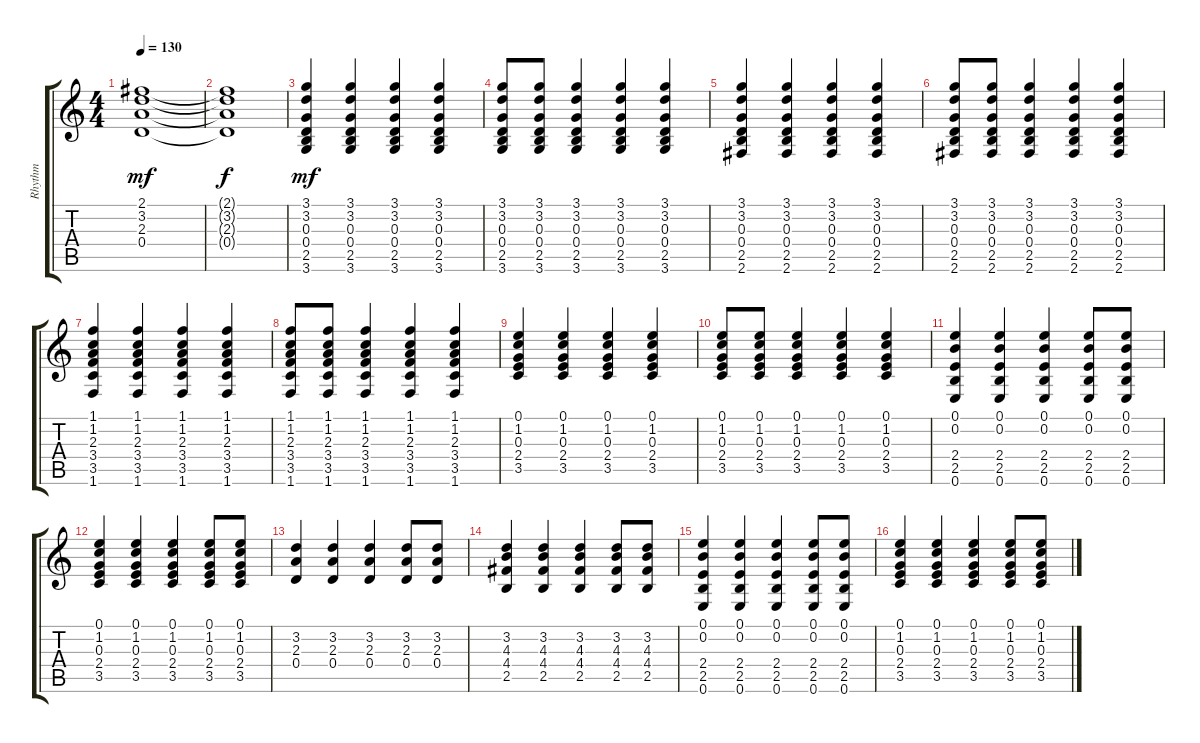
\track ("Rhythm" "Rhythm") {instrument electricguitarjazz}
\staff {score tabs}
\tuning (E4 B3 G3 D3 A2 E2) {hide}
\ts (4 4)
\tempo 130
\clef g2
\ks c
(2.1 3.2 2.3 0.4).1{dy mf} |
(2.1{t} 3.2{t} 2.3{t} 0.4{t}).1{dy f} |
(3.1 3.2 0.3 0.4 2.5 3.6).4{dy mf} (3.1 3.2 0.3 0.4 2.5 3.6).4 (3.1 3.2 0.3 0.4 2.5 3.6).4 (3.1 3.2 0.3 0.4 2.5 3.6).4 |
(3.1 3.2 0.3 0.4 2.5 3.6).8 (3.1 3.2 0.3 0.4 2.5 3.6).8 (3.1 3.2 0.3 0.4 2.5 3.6).4 (3.1 3.2 0.3 0.4 2.5 3.6).4 (3.1 3.2 0.3 0.4 2.5 3.6).4 |
(3.1 3.2 0.3 0.4 2.5 2.6).4 (3.1 3.2 0.3 0.4 2.5 2.6).4 (3.1 3.2 0.3 0.4 2.5 2.6).4 (3.1 3.2 0.3 0.4 2.5 2.6).4 |
(3.1 3.2 0.3 0.4 2.5 2.6).8 (3.1 3.2 0.3 0.4 2.5 2.6).8 (3.1 3.2 0.3 0.4 2.5 2.6).4 (3.1 3.2 0.3 0.4 2.5 2.6).4 (3.1 3.2 0.3 0.4 2.5 2.6).4 |
(1.1 1.2 2.3 3.4 3.5 1.6).4 (1.1 1.2 2.3 3.4 3.5 1.6).4 (1.1 1.2 2.3 3.4 3.5 1.6).4 (1.1 1.2 2.3 3.4 3.5 1.6).4 |
(1.1 1.2 2.3 3.4 3.5 1.6).8 (1.1 1.2 2.3 3.4 3.5 1.6).8 (1.1 1.2 2.3 3.4 3.5 1.6).4 (1.1 1.2 2.3 3.4 3.5 1.6).4 (1.1 1.2 2.3 3.4 3.5 1.6).4 |
(0.1 1.2 0.3 2.4 3.5).4 (0.1 1.2 0.3 2.4 3.5).4 (0.1 1.2 0.3 2.4 3.5).4 (0.1 1.2 0.3 2.4 3.5).4 |
(0.1 1.2 0.3 2.4 3.5).8 (0.1 1.2 0.3 2.4 3.5).8 (0.1 1.2 0.3 2.4 3.5).4 (0.1 1.2 0.3 2.4 3.5).4 (0.1 1.2 0.3 2.4 3.5).4 |
(0.1 0.2 2.4 2.5 0.6).4 (0.1 0.2 2.4 2.5 0.6).4 (0.1 0.2 2.4 2.5 0.6).4 (0.1 0.2 2.4 2.5 0.6).8 (0.1 0.2 2.4 2.5 0.6).8 |
(0.1 1.2 0.3 2.4 3.5).4 (0.1 1.2 0.3 2.4 3.5).4 (0.1 1.2 0.3 2.4 3.5).4 (0.1 1.2 0.3 2.4 3.5).8 (0.1 1.2 0.3 2.4 3.5).8 |
(3.2 2.3 0.4).4 (3.2 2.3 0.4).4 (3.2 2.3 0.4).4 (3.2 2.3 0.4).8 (3.2 2.3 0.4).8 |
(3.2 4.3 4.4 2.5).4 (3.2 4.3 4.4 2.5).4 (3.2 4.3 4.4 2.5).4 (3.2 4.3 4.4 2.5).8 (3.2 4.3 4.4 2.5).8 |
(0.1 0.2 2.4 2.5 0.6).4 (0.1 0.2 2.4 2.5 0.6).4 (0.1 0.2 2.4 2.5 0.6).4 (0.1 0.2 2.4 2.5 0.6).8 (0.1 0.2 2.4 2.5 0.6).8 |
(0.1 1.2 0.3 2.4 3.5).4 (0.1 1.2 0.3 2.4 3.5).4 (0.1 1.2 0.3 2.4 3.5).4 (0.1 1.2 0.3 2.4 3.5).8 (0.1 1.2 0.3 2.4 3.5).8
